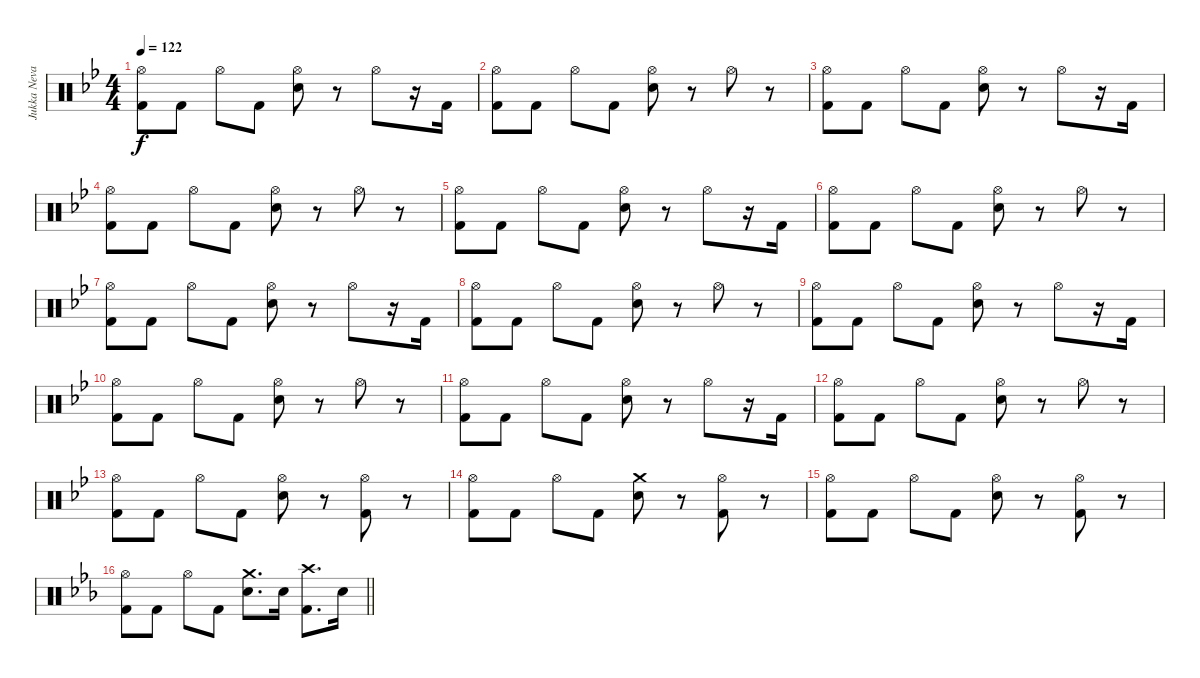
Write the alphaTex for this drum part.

\track ("Jukka Nevalainen " "Jukka Neva") {instrument percussion}
\staff {score}
\articulation defaults
\ts (4 4)
\tempo 122
\clef neutral
\ks bb
("Hi-Hat (open)" "Kick (hit) 2").8{dy f} "Kick (hit) 2".8 "Hi-Hat (open)".8 "Kick (hit) 2".8 ("Hi-Hat (open)" "Snare (hit) 2").8 r.8 "Hi-Hat (open)".8 r.16 "Kick (hit) 2".16 |
("Hi-Hat (open)" "Kick (hit) 2").8 "Kick (hit) 2".8 "Hi-Hat (open)".8 "Kick (hit) 2".8 ("Hi-Hat (open)" "Snare (hit) 2").8 r.8 "Hi-Hat (open)".8 r.8 |
("Hi-Hat (open)" "Kick (hit) 2").8 "Kick (hit) 2".8 "Hi-Hat (open)".8 "Kick (hit) 2".8 ("Hi-Hat (open)" "Snare (hit) 2").8 r.8 "Hi-Hat (open)".8 r.16 "Kick (hit) 2".16 |
("Hi-Hat (open)" "Kick (hit) 2").8 "Kick (hit) 2".8 "Hi-Hat (open)".8 "Kick (hit) 2".8 ("Hi-Hat (open)" "Snare (hit) 2").8 r.8 "Hi-Hat (open)".8 r.8 |
("Hi-Hat (open)" "Kick (hit) 2").8 "Kick (hit) 2".8 "Hi-Hat (open)".8 "Kick (hit) 2".8 ("Hi-Hat (open)" "Snare (hit) 2").8 r.8 "Hi-Hat (open)".8 r.16 "Kick (hit) 2".16 |
("Hi-Hat (open)" "Kick (hit) 2").8 "Kick (hit) 2".8 "Hi-Hat (open)".8 "Kick (hit) 2".8 ("Hi-Hat (open)" "Snare (hit) 2").8 r.8 "Hi-Hat (open)".8 r.8 |
("Hi-Hat (open)" "Kick (hit) 2").8 "Kick (hit) 2".8 "Hi-Hat (open)".8 "Kick (hit) 2".8 ("Hi-Hat (open)" "Snare (hit) 2").8 r.8 "Hi-Hat (open)".8 r.16 "Kick (hit) 2".16 |
("Hi-Hat (open)" "Kick (hit) 2").8 "Kick (hit) 2".8 "Hi-Hat (open)".8 "Kick (hit) 2".8 ("Hi-Hat (open)" "Snare (hit) 2").8 r.8 "Hi-Hat (open)".8 r.8 |
("Hi-Hat (open)" "Kick (hit) 2").8 "Kick (hit) 2".8 "Hi-Hat (open)".8 "Kick (hit) 2".8 ("Hi-Hat (open)" "Snare (hit) 2").8 r.8 "Hi-Hat (open)".8 r.16 "Kick (hit) 2".16 |
("Hi-Hat (open)" "Kick (hit) 2").8 "Kick (hit) 2".8 "Hi-Hat (open)".8 "Kick (hit) 2".8 ("Hi-Hat (open)" "Snare (hit) 2").8 r.8 "Hi-Hat (open)".8 r.8 |
("Hi-Hat (open)" "Kick (hit) 2").8 "Kick (hit) 2".8 "Hi-Hat (open)".8 "Kick (hit) 2".8 ("Hi-Hat (open)" "Snare (hit) 2").8 r.8 "Hi-Hat (open)".8 r.16 "Kick (hit) 2".16 |
("Hi-Hat (open)" "Kick (hit) 2").8 "Kick (hit) 2".8 "Hi-Hat (open)".8 "Kick (hit) 2".8 ("Hi-Hat (open)" "Snare (hit) 2").8 r.8 "Hi-Hat (open)".8 r.8 |
("Hi-Hat (open)" "Kick (hit) 2").8 "Kick (hit) 2".8 "Hi-Hat (open)".8 "Kick (hit) 2".8 ("Hi-Hat (open)" "Snare (hit) 2").8 r.8 ("Hi-Hat (open)" "Kick (hit) 2").8 r.8 |
("Hi-Hat (open)" "Kick (hit) 2").8 "Kick (hit) 2".8 "Hi-Hat (open)".8 "Kick (hit) 2".8 ("Crash medium (hit)" "Snare (hit) 2").8 r.8 ("Hi-Hat (open)" "Kick (hit) 2").8 r.8 |
("Hi-Hat (open)" "Kick (hit) 2").8 "Kick (hit) 2".8 "Hi-Hat (open)".8 "Kick (hit) 2".8 ("Hi-Hat (open)" "Snare (hit) 2").8 r.8 ("Hi-Hat (open)" "Kick (hit) 2").8 r.8 |
\barLineRight lightlight
\ks eb
("Hi-Hat (open)" "Kick (hit) 2").8 "Kick (hit) 2".8 "Hi-Hat (open)".8 "Kick (hit) 2".8 ("Crash medium (hit)" "Snare (hit) 2").8{d} "Snare (hit) 2".16 ("Crash high (hit)" "Kick (hit) 2").8{d} "Snare (hit) 2".16
